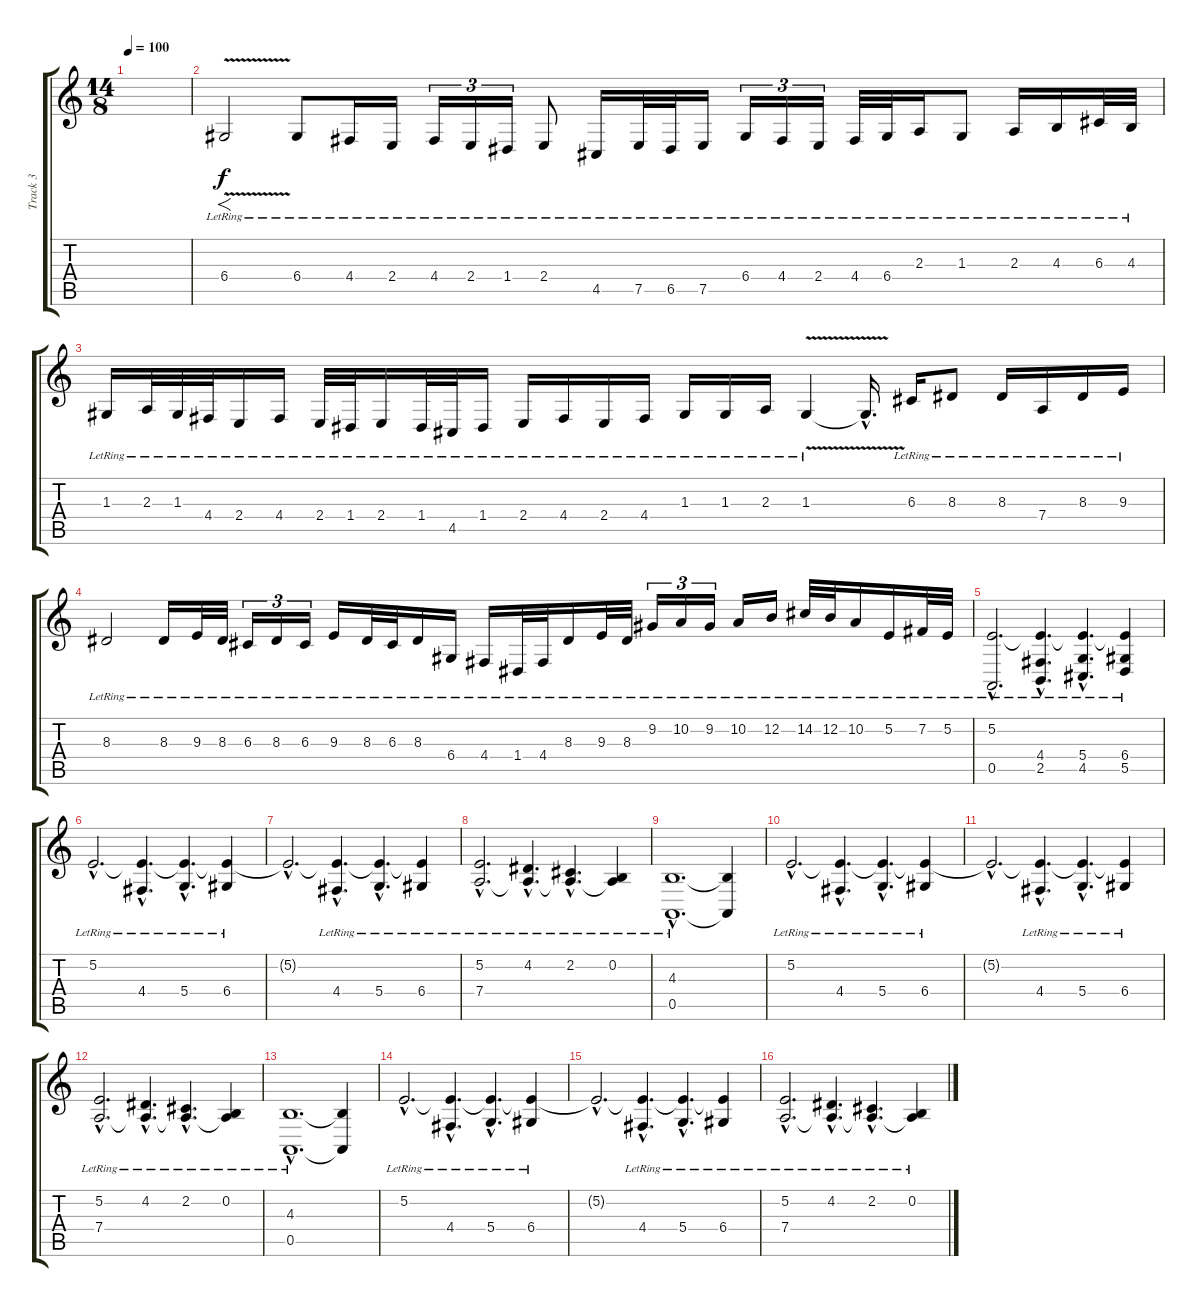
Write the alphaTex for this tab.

\track ("Track 3" "Track 3") {instrument violin}
\staff {score tabs}
\tuning (E4 B3 G3 D3 A2 E2) {hide}
\ts (14 8)
\tempo 100
\clef g2
\ks c
|
6.4{v lr}.2{f} 6.4{lr}.8 4.4{lr}.16 2.4{lr}.16 4.4{lr}.16{tu (3 2)} 2.4{lr}.16{tu (3 2)} 1.4{lr}.16{tu (3 2)} 2.4{lr}.8 4.5{lr}.16 7.5{lr}.32 6.5{lr}.32 7.5{lr}.16 6.4{lr}.16{tu (3 2)} 4.4{lr}.16{tu (3 2)} 2.4{lr}.16{tu (3 2)} 4.4{lr}.32 6.4{lr}.32 2.3{lr}.16 1.3{lr}.8 2.3{lr}.16 4.3{lr}.16 6.3{lr}.32 4.3{lr}.32 |
1.3{lr}.16 2.3{lr}.32 1.3{lr}.32 4.4{lr}.32 2.4{lr}.16 4.4{lr}.16 2.4{lr}.32 1.4{lr}.32 2.4{lr}.16 1.4{lr}.32 4.5{lr}.32 1.4{lr}.16 2.4{lr}.16 4.4{lr}.16 2.4{lr}.16 4.4{lr}.16 1.3{lr}.16 1.3{lr}.16 2.3{lr}.16 1.3{v lr}.4 1.3{hac t}.16{d} 6.3{lr}.16 8.3{lr}.8 8.3{lr}.16 7.4{lr}.16 8.3{lr}.16 9.3{lr}.16 |
8.3{lr}.2 8.3{lr}.16 9.3{lr}.32 8.3{lr}.32 6.3{lr}.16{tu (3 2)} 8.3{lr}.16{tu (3 2)} 6.3{lr}.16{tu (3 2)} 9.3{lr}.16 8.3{lr}.32 6.3{lr}.32 8.3{lr}.16 6.4{lr}.16 4.4{lr}.16 1.4{lr}.32 4.4{lr}.32 8.3{lr}.16 9.3{lr}.32 8.3{lr}.32 9.2{lr}.16{tu (3 2)} 10.2{lr}.16{tu (3 2)} 9.2{lr}.16{tu (3 2)} 10.2{lr}.16 12.2{lr}.16 14.2{lr}.32 12.2{lr}.32 10.2{lr}.16 5.2{lr}.16 7.2{lr}.32 5.2{lr}.32 |
(5.2{hac lr} 0.5{hac lr}).2{d} (5.2{hac t} 4.4{hac lr} 2.5{hac lr}).4{d} (5.2{hac t} 5.4{hac lr} 4.5{hac lr}).4{d} (5.2{t} 6.4{lr} 5.5{lr}).4 |
5.2{hac lr}.2{d} (5.2{hac t} 4.4{hac lr}).4{d} (5.2{hac t} 5.4{hac lr}).4{d} (5.2{t} 6.4{lr}).4 |
5.2{hac t}.2{d} (5.2{hac t} 4.4{hac lr}).4{d} (5.2{hac t} 5.4{hac lr}).4{d} (5.2{t} 6.4{lr}).4 |
(5.2{hac lr} 7.4{hac lr}).2{d} (4.2{hac lr} 7.4{hac t}).4{d} (2.2{hac lr} 7.4{hac t}).4{d} (0.2{lr} 7.4{t}).4 |
(4.3{hac lr} 0.5{hac lr}).1{d} (4.3{t} 0.5{t}).4 |
5.2{hac lr}.2{d} (5.2{hac t} 4.4{hac lr}).4{d} (5.2{hac t} 5.4{hac lr}).4{d} (5.2{t} 6.4{lr}).4 |
5.2{hac t}.2{d} (5.2{hac t} 4.4{hac lr}).4{d} (5.2{hac t} 5.4{hac lr}).4{d} (5.2{t} 6.4{lr}).4 |
(5.2{hac lr} 7.4{hac lr}).2{d} (4.2{hac lr} 7.4{hac t}).4{d} (2.2{hac lr} 7.4{hac t}).4{d} (0.2{lr} 7.4{t}).4 |
(4.3{hac lr} 0.5{hac lr}).1{d} (4.3{t} 0.5{t}).4 |
5.2{hac lr}.2{d} (5.2{hac t} 4.4{hac lr}).4{d} (5.2{hac t} 5.4{hac lr}).4{d} (5.2{t} 6.4{lr}).4 |
5.2{hac t}.2{d} (5.2{hac t} 4.4{hac lr}).4{d} (5.2{hac t} 5.4{hac lr}).4{d} (5.2{t} 6.4{lr}).4 |
(5.2{hac lr} 7.4{hac lr}).2{d} (4.2{hac lr} 7.4{hac t}).4{d} (2.2{hac lr} 7.4{hac t}).4{d} (0.2{lr} 7.4{t}).4
